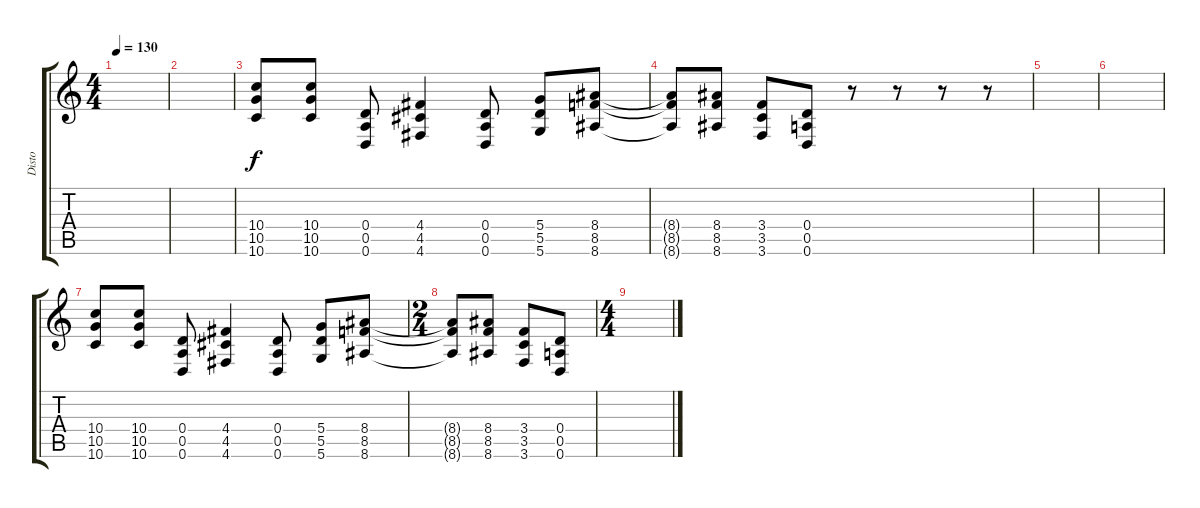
\track ("Disto" "Disto") {instrument distortionguitar}
\staff {score tabs}
\tuning (E4 B3 G3 D3 A2 D2) {hide}
\ts (4 4)
\tempo 130
\clef g2
\ks c
|
|
(10.4 10.5 10.6).8 (10.4 10.5 10.6).8 (0.4 0.5 0.6).8 (4.4 4.5 4.6).4 (0.4 0.5 0.6).8 (5.4 5.5 5.6).8 (8.4 8.5 8.6).8 |
(8.4{t} 8.5{t} 8.6{t}).8 (8.4 8.5 8.6).8 (3.4 3.5 3.6).8 (0.4 0.5 0.6).8 r.8 r.8 r.8 r.8 |
|
|
(10.4 10.5 10.6).8 (10.4 10.5 10.6).8 (0.4 0.5 0.6).8 (4.4 4.5 4.6).4 (0.4 0.5 0.6).8 (5.4 5.5 5.6).8 (8.4 8.5 8.6).8 |
\ts (2 4)
(8.4{t} 8.5{t} 8.6{t}).8 (8.4 8.5 8.6).8 (3.4 3.5 3.6).8 (0.4 0.5 0.6).8 |
\ts (4 4)
